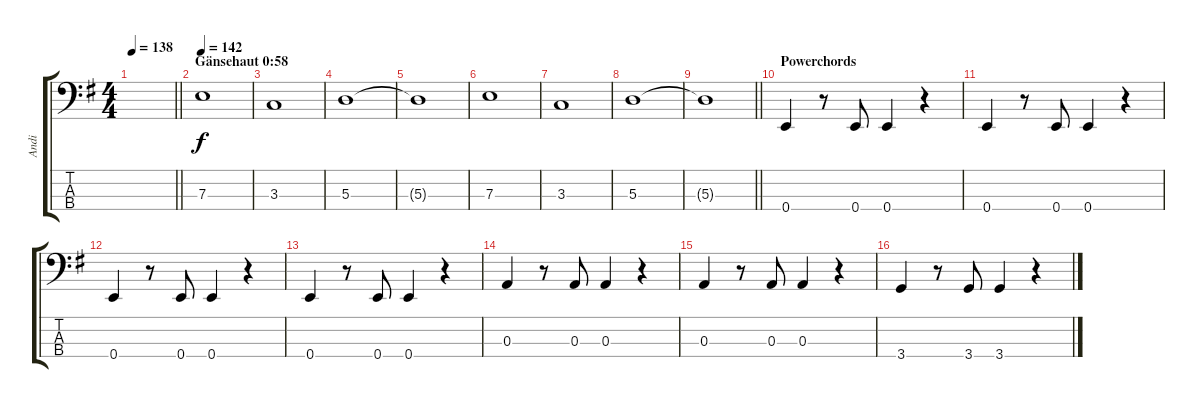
\track ("Andi" "Andi") {instrument acousticbass}
\staff {score tabs}
\tuning (G2 D2 A1 E1) {hide}
\ts (4 4)
\tempo 138
\clef f4
\barLineRight lightlight
\ks g
|
\section ("" "Gänsehaut 0:58")
\tempo 142
7.3.1 |
3.3.1 |
5.3.1 |
5.3{t}.1 |
7.3.1 |
3.3.1 |
5.3.1 |
\barLineRight lightlight
5.3{t}.1 |
\section ("" "Powerchords")
0.4.4 r.8 0.4.8 0.4.4 r.4 |
0.4.4 r.8 0.4.8 0.4.4 r.4 |
0.4.4 r.8 0.4.8 0.4.4 r.4 |
0.4.4 r.8 0.4.8 0.4.4 r.4 |
0.3.4 r.8 0.3.8 0.3.4 r.4 |
0.3.4 r.8 0.3.8 0.3.4 r.4 |
3.4.4 r.8 3.4.8 3.4.4 r.4
